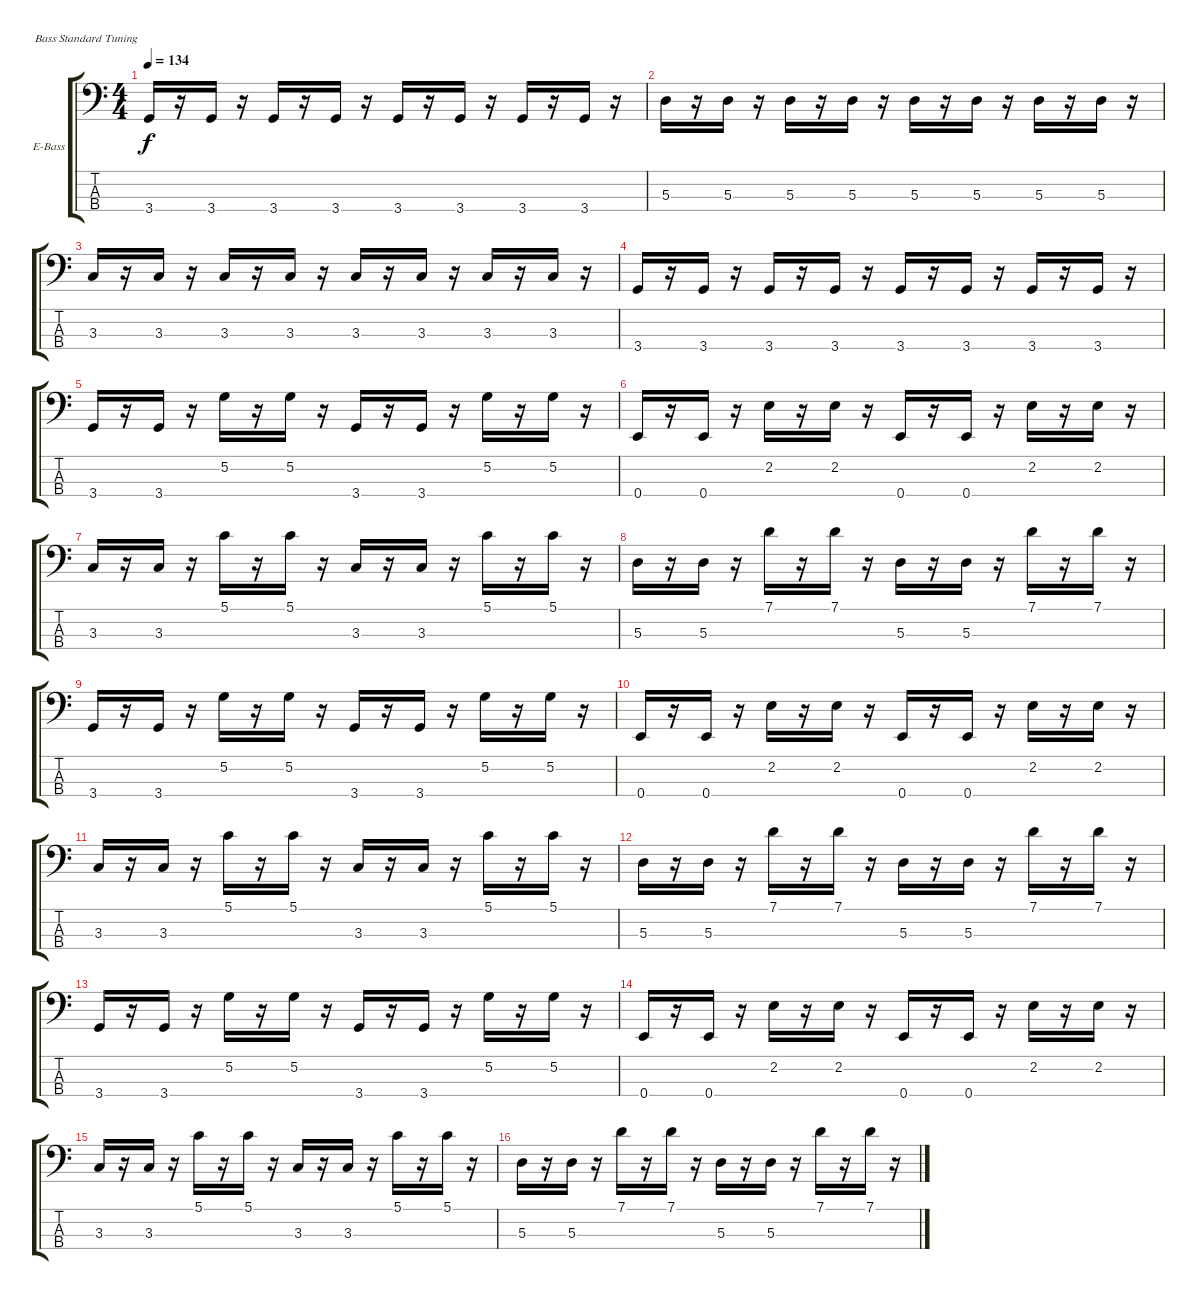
\defaultSystemsLayout 4
\bracketExtendMode groupsimilarinstruments
\firstSystemTrackNameOrientation horizontal
\otherSystemsTrackNameOrientation horizontal
\track ("Тихомиров-Басс" "E-Bass") {instrument electricbassfinger}
\staff {score tabs}
\tuning (G2 D2 A1 E1)
\ts (4 4)
\tempo 134
\clef f4
\scale
0.333333
\ks c
3.4.16{dy f} r.16 3.4.16 r.16 3.4.16 r.16 3.4.16 r.16 3.4.16 r.16 3.4.16 r.16 3.4.16 r.16 3.4.16 r.16 |
\scale
0.333333 5.3.16 r.16 5.3.16 r.16 5.3.16 r.16 5.3.16 r.16 5.3.16 r.16 5.3.16 r.16 5.3.16 r.16 5.3.16 r.16 |
\scale
0.333333 3.3.16 r.16 3.3.16 r.16 3.3.16 r.16 3.3.16 r.16 3.3.16 r.16 3.3.16 r.16 3.3.16 r.16 3.3.16 r.16 |
\scale
0.333333 3.4.16 r.16 3.4.16 r.16 3.4.16 r.16 3.4.16 r.16 3.4.16 r.16 3.4.16 r.16 3.4.16 r.16 3.4.16 r.16 |
\scale
0.333333 3.4.16 r.16 3.4.16 r.16 5.2.16 r.16 5.2.16 r.16 3.4.16 r.16 3.4.16 r.16 5.2.16 r.16 5.2.16 r.16 |
\scale
0.333333 0.4.16 r.16 0.4.16 r.16 2.2.16 r.16 2.2.16 r.16 0.4.16 r.16 0.4.16 r.16 2.2.16 r.16 2.2.16 r.16 |
\scale
0.333333 3.3.16 r.16 3.3.16 r.16 5.1.16 r.16 5.1.16 r.16 3.3.16 r.16 3.3.16 r.16 5.1.16 r.16 5.1.16 r.16 |
\scale
0.333333 5.3.16 r.16 5.3.16 r.16 7.1.16 r.16 7.1.16 r.16 5.3.16 r.16 5.3.16 r.16 7.1.16 r.16 7.1.16 r.16 |
\scale
0.333333 3.4.16 r.16 3.4.16 r.16 5.2.16 r.16 5.2.16 r.16 3.4.16 r.16 3.4.16 r.16 5.2.16 r.16 5.2.16 r.16 |
\scale
0.333333 0.4.16 r.16 0.4.16 r.16 2.2.16 r.16 2.2.16 r.16 0.4.16 r.16 0.4.16 r.16 2.2.16 r.16 2.2.16 r.16 |
\scale
0.333333 3.3.16 r.16 3.3.16 r.16 5.1.16 r.16 5.1.16 r.16 3.3.16 r.16 3.3.16 r.16 5.1.16 r.16 5.1.16 r.16 |
\scale
0.333333 5.3.16 r.16 5.3.16 r.16 7.1.16 r.16 7.1.16 r.16 5.3.16 r.16 5.3.16 r.16 7.1.16 r.16 7.1.16 r.16 |
\scale
0.333333 3.4.16 r.16 3.4.16 r.16 5.2.16 r.16 5.2.16 r.16 3.4.16 r.16 3.4.16 r.16 5.2.16 r.16 5.2.16 r.16 |
\scale
0.333333 0.4.16 r.16 0.4.16 r.16 2.2.16 r.16 2.2.16 r.16 0.4.16 r.16 0.4.16 r.16 2.2.16 r.16 2.2.16 r.16 |
\scale
0.333333 3.3.16 r.16 3.3.16 r.16 5.1.16 r.16 5.1.16 r.16 3.3.16 r.16 3.3.16 r.16 5.1.16 r.16 5.1.16 r.16 |
\scale
0.333333 5.3.16 r.16 5.3.16 r.16 7.1.16 r.16 7.1.16 r.16 5.3.16 r.16 5.3.16 r.16 7.1.16 r.16 7.1.16 r.16
